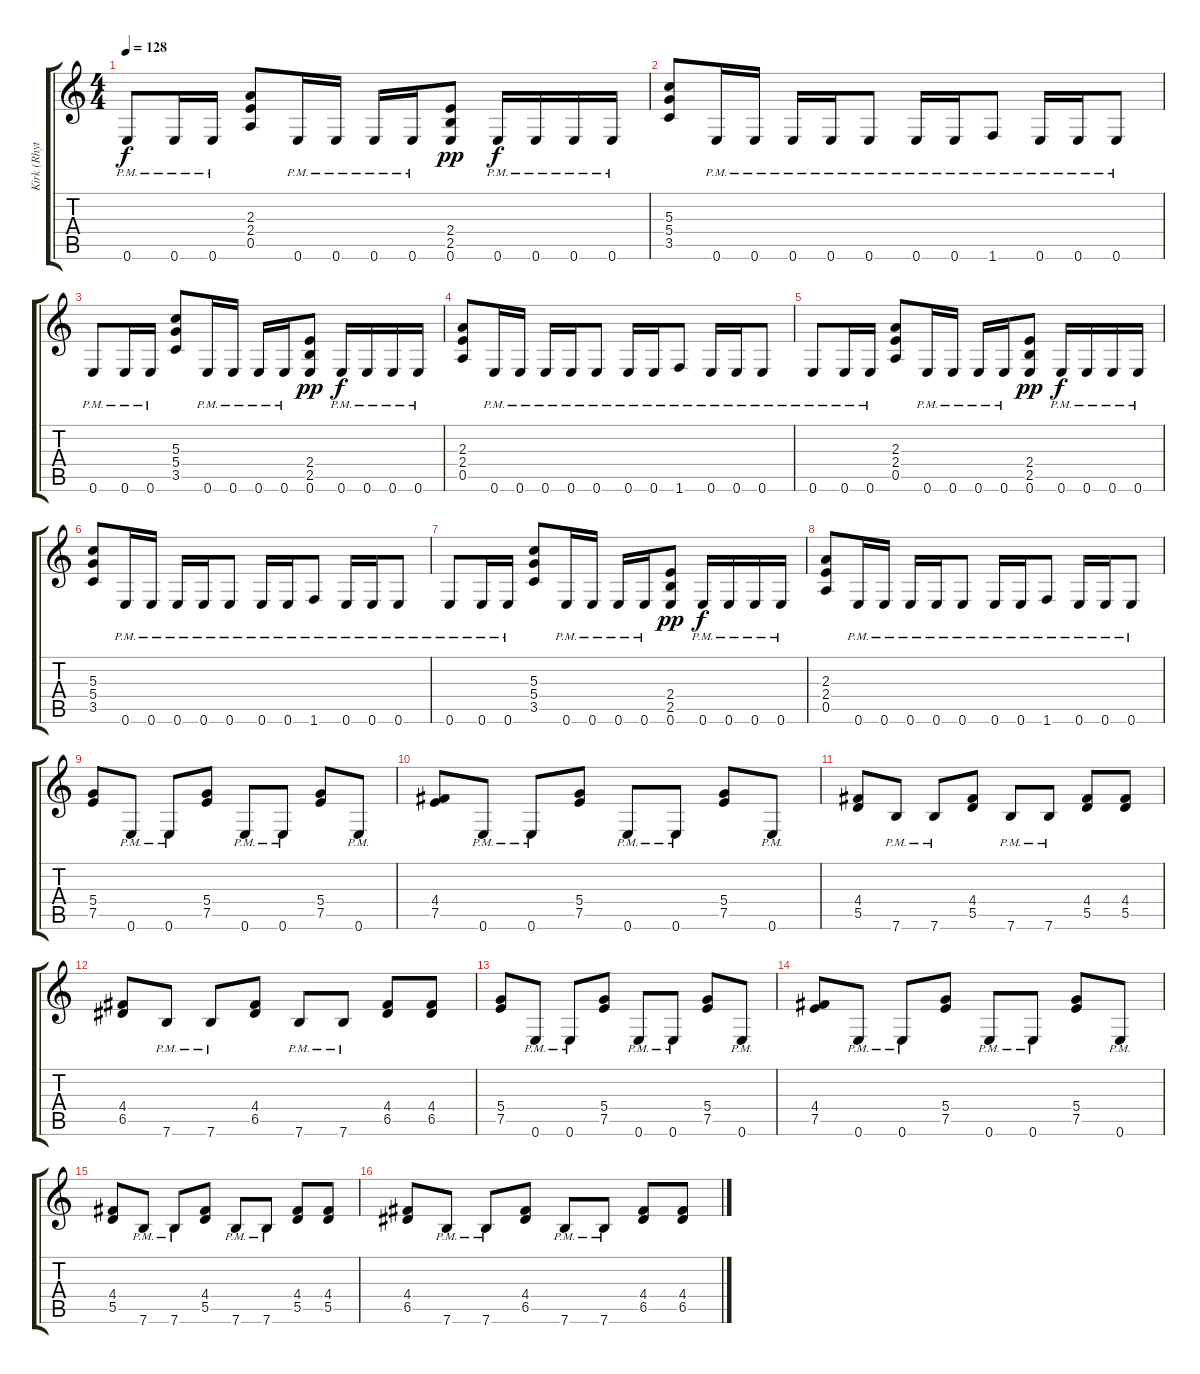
\track ("Kirk (Rhythm Guitar)" "Kirk (Rhyt") {instrument distortionguitar}
\staff {score tabs}
\tuning (E4 B3 G3 D3 A2 E2) {hide}
\ts (4 4)
\tempo 128
\clef g2
\ks c
0.6{pm}.8{dy f} 0.6{pm}.16 0.6{pm}.16 (2.3 2.4 0.5).8 0.6{pm}.16 0.6{pm}.16 0.6{pm}.16 0.6{pm}.16 (2.4 2.5 0.6).8{dy pp} 0.6{pm}.16{dy f} 0.6{pm}.16 0.6{pm}.16 0.6{pm}.16 |
(5.3 5.4 3.5).8 0.6{pm}.16 0.6{pm}.16 0.6{pm}.16 0.6{pm}.16 0.6{pm}.8 0.6{pm}.16 0.6{pm}.16 1.6{pm}.8 0.6{pm}.16 0.6{pm}.16 0.6{pm}.8 |
0.6{pm}.8 0.6{pm}.16 0.6{pm}.16 (5.3 5.4 3.5).8 0.6{pm}.16 0.6{pm}.16 0.6{pm}.16 0.6{pm}.16 (2.4 2.5 0.6).8{dy pp} 0.6{pm}.16{dy f} 0.6{pm}.16 0.6{pm}.16 0.6{pm}.16 |
(2.3 2.4 0.5).8 0.6{pm}.16 0.6{pm}.16 0.6{pm}.16 0.6{pm}.16 0.6{pm}.8 0.6{pm}.16 0.6{pm}.16 1.6{pm}.8 0.6{pm}.16 0.6{pm}.16 0.6{pm}.8 |
0.6{pm}.8 0.6{pm}.16 0.6{pm}.16 (2.3 2.4 0.5).8 0.6{pm}.16 0.6{pm}.16 0.6{pm}.16 0.6{pm}.16 (2.4 2.5 0.6).8{dy pp} 0.6{pm}.16{dy f} 0.6{pm}.16 0.6{pm}.16 0.6{pm}.16 |
(5.3 5.4 3.5).8 0.6{pm}.16 0.6{pm}.16 0.6{pm}.16 0.6{pm}.16 0.6{pm}.8 0.6{pm}.16 0.6{pm}.16 1.6{pm}.8 0.6{pm}.16 0.6{pm}.16 0.6{pm}.8 |
0.6{pm}.8 0.6{pm}.16 0.6{pm}.16 (5.3 5.4 3.5).8 0.6{pm}.16 0.6{pm}.16 0.6{pm}.16 0.6{pm}.16 (2.4 2.5 0.6).8{dy pp} 0.6{pm}.16{dy f} 0.6{pm}.16 0.6{pm}.16 0.6{pm}.16 |
(2.3 2.4 0.5).8 0.6{pm}.16 0.6{pm}.16 0.6{pm}.16 0.6{pm}.16 0.6{pm}.8 0.6{pm}.16 0.6{pm}.16 1.6{pm}.8 0.6{pm}.16 0.6{pm}.16 0.6{pm}.8 |
(5.4 7.5).8 0.6{pm}.8 0.6{pm}.8 (5.4 7.5).8 0.6{pm}.8 0.6{pm}.8 (5.4 7.5).8 0.6{pm}.8 |
(4.4 7.5).8 0.6{pm}.8 0.6{pm}.8 (5.4 7.5).8 0.6{pm}.8 0.6{pm}.8 (5.4 7.5).8 0.6{pm}.8 |
(4.4 5.5).8 7.6{pm}.8 7.6{pm}.8 (4.4 5.5).8 7.6{pm}.8 7.6{pm}.8 (4.4 5.5).8 (4.4 5.5).8 |
(4.4 6.5).8 7.6{pm}.8 7.6{pm}.8 (4.4 6.5).8 7.6{pm}.8 7.6{pm}.8 (4.4 6.5).8 (4.4 6.5).8 |
(5.4 7.5).8 0.6{pm}.8 0.6{pm}.8 (5.4 7.5).8 0.6{pm}.8 0.6{pm}.8 (5.4 7.5).8 0.6{pm}.8 |
(4.4 7.5).8 0.6{pm}.8 0.6{pm}.8 (5.4 7.5).8 0.6{pm}.8 0.6{pm}.8 (5.4 7.5).8 0.6{pm}.8 |
(4.4 5.5).8 7.6{pm}.8 7.6{pm}.8 (4.4 5.5).8 7.6{pm}.8 7.6{pm}.8 (4.4 5.5).8 (4.4 5.5).8 |
(4.4 6.5).8 7.6{pm}.8 7.6{pm}.8 (4.4 6.5).8 7.6{pm}.8 7.6{pm}.8 (4.4 6.5).8 (4.4 6.5).8
